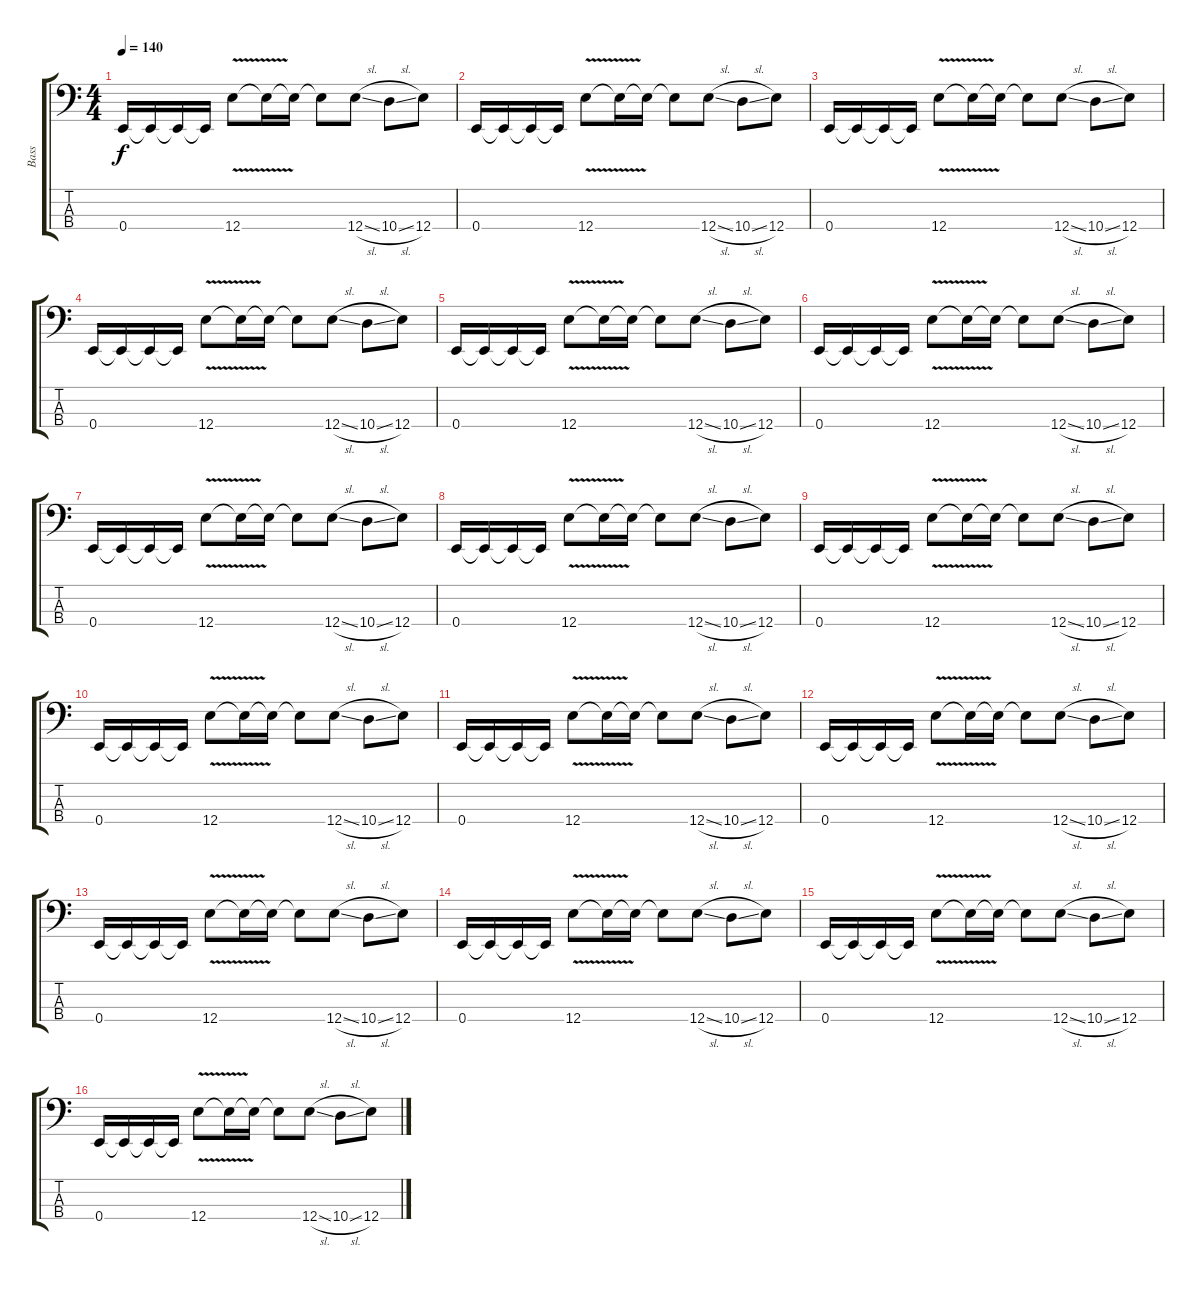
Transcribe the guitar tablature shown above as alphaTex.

\track ("Bass" "Bass") {instrument electricbassfinger}
\staff {score tabs}
\tuning (G2 D2 A1 E1) {hide}
\ts (4 4)
\tempo 140
\clef f4
\ks c
0.4.16{dy f} 0.4{t}.16 0.4{t}.16 0.4{t}.16 12.4{v}.8 12.4{t}.16 12.4{t}.16 12.4{t}.8 12.4{sl}.8 10.4{sl}.8 12.4.8 |
0.4.16 0.4{t}.16 0.4{t}.16 0.4{t}.16 12.4{v}.8 12.4{t}.16 12.4{t}.16 12.4{t}.8 12.4{sl}.8 10.4{sl}.8 12.4.8 |
0.4.16 0.4{t}.16 0.4{t}.16 0.4{t}.16 12.4{v}.8 12.4{t}.16 12.4{t}.16 12.4{t}.8 12.4{sl}.8 10.4{sl}.8 12.4.8 |
0.4.16 0.4{t}.16 0.4{t}.16 0.4{t}.16 12.4{v}.8 12.4{t}.16 12.4{t}.16 12.4{t}.8 12.4{sl}.8 10.4{sl}.8 12.4.8 |
0.4.16 0.4{t}.16 0.4{t}.16 0.4{t}.16 12.4{v}.8 12.4{t}.16 12.4{t}.16 12.4{t}.8 12.4{sl}.8 10.4{sl}.8 12.4.8 |
0.4.16 0.4{t}.16 0.4{t}.16 0.4{t}.16 12.4{v}.8 12.4{t}.16 12.4{t}.16 12.4{t}.8 12.4{sl}.8 10.4{sl}.8 12.4.8 |
0.4.16 0.4{t}.16 0.4{t}.16 0.4{t}.16 12.4{v}.8 12.4{t}.16 12.4{t}.16 12.4{t}.8 12.4{sl}.8 10.4{sl}.8 12.4.8 |
0.4.16 0.4{t}.16 0.4{t}.16 0.4{t}.16 12.4{v}.8 12.4{t}.16 12.4{t}.16 12.4{t}.8 12.4{sl}.8 10.4{sl}.8 12.4.8 |
0.4.16 0.4{t}.16 0.4{t}.16 0.4{t}.16 12.4{v}.8 12.4{t}.16 12.4{t}.16 12.4{t}.8 12.4{sl}.8 10.4{sl}.8 12.4.8 |
0.4.16 0.4{t}.16 0.4{t}.16 0.4{t}.16 12.4{v}.8 12.4{t}.16 12.4{t}.16 12.4{t}.8 12.4{sl}.8 10.4{sl}.8 12.4.8 |
0.4.16 0.4{t}.16 0.4{t}.16 0.4{t}.16 12.4{v}.8 12.4{t}.16 12.4{t}.16 12.4{t}.8 12.4{sl}.8 10.4{sl}.8 12.4.8 |
0.4.16 0.4{t}.16 0.4{t}.16 0.4{t}.16 12.4{v}.8 12.4{t}.16 12.4{t}.16 12.4{t}.8 12.4{sl}.8 10.4{sl}.8 12.4.8 |
0.4.16 0.4{t}.16 0.4{t}.16 0.4{t}.16 12.4{v}.8 12.4{t}.16 12.4{t}.16 12.4{t}.8 12.4{sl}.8 10.4{sl}.8 12.4.8 |
0.4.16 0.4{t}.16 0.4{t}.16 0.4{t}.16 12.4{v}.8 12.4{t}.16 12.4{t}.16 12.4{t}.8 12.4{sl}.8 10.4{sl}.8 12.4.8 |
0.4.16 0.4{t}.16 0.4{t}.16 0.4{t}.16 12.4{v}.8 12.4{t}.16 12.4{t}.16 12.4{t}.8 12.4{sl}.8 10.4{sl}.8 12.4.8 |
0.4.16 0.4{t}.16 0.4{t}.16 0.4{t}.16 12.4{v}.8 12.4{t}.16 12.4{t}.16 12.4{t}.8 12.4{sl}.8 10.4{sl}.8 12.4.8
